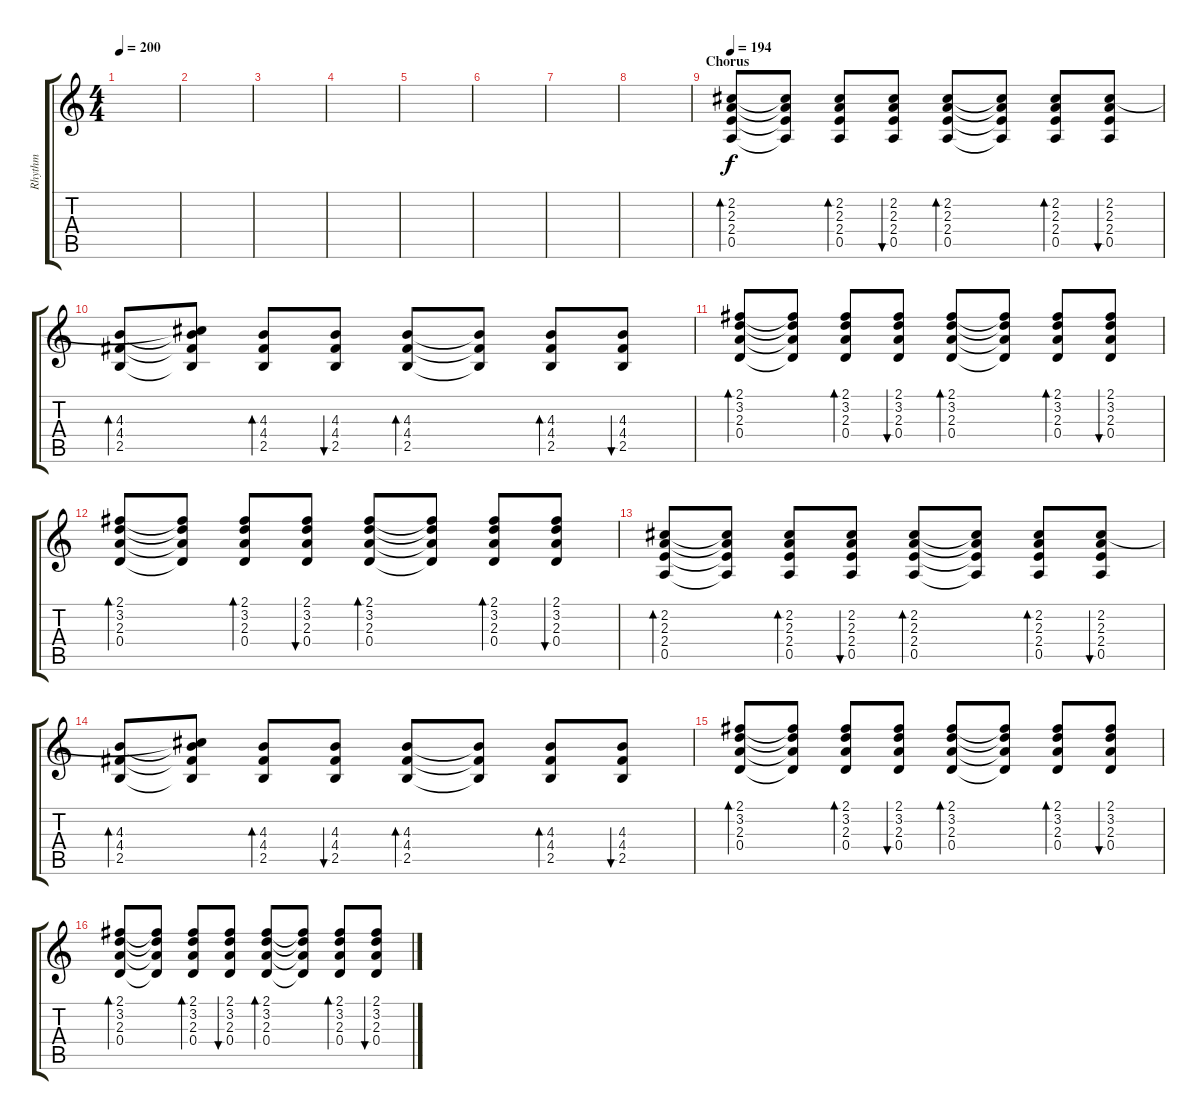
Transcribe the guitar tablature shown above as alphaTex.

\track ("Rhythm" "Rhythm") {instrument distortionguitar}
\staff {score tabs}
\tuning (E4 B3 G3 D3 A2 E2) {hide}
\ts (4 4)
\tempo 200
\clef g2
\ks c
|
|
|
|
|
|
|
|
\section ("" "Chorus")
\tempo 194
(2.2 2.3 2.4 0.5).8{bd 60 volume 7 instrument acousticguitarsteel} (2.2{t} 2.3{t} 2.4{t} 0.5{t}).8 (2.2 2.3 2.4 0.5).8{bd 60} (2.2 2.3 2.4 0.5).8{bu 60} (2.2 2.3 2.4 0.5).8{bd 60} (2.2{t} 2.3{t} 2.4{t} 0.5{t}).8 (2.2 2.3 2.4 0.5).8{bd 60} (2.2 2.3 2.4 0.5).8{bu 60} |
(4.3 4.4 2.5).8{bd 60} (2.2{t} 4.3{t} 4.4{t} 2.5{t}).8 (4.3 4.4 2.5).8{bd 60} (4.3 4.4 2.5).8{bu 60} (4.3 4.4 2.5).8{bd 60} (4.3{t} 4.4{t} 2.5{t}).8 (4.3 4.4 2.5).8{bd 60} (4.3 4.4 2.5).8{bu 60} |
(2.1 3.2 2.3 0.4).8{bd 60} (2.1{t} 3.2{t} 2.3{t} 0.4{t}).8 (2.1 3.2 2.3 0.4).8{bd 60} (2.1 3.2 2.3 0.4).8{bu 60} (2.1 3.2 2.3 0.4).8{bd 60} (2.1{t} 3.2{t} 2.3{t} 0.4{t}).8 (2.1 3.2 2.3 0.4).8{bd 60} (2.1 3.2 2.3 0.4).8{bu 60} |
(2.1 3.2 2.3 0.4).8{bd 60} (2.1{t} 3.2{t} 2.3{t} 0.4{t}).8 (2.1 3.2 2.3 0.4).8{bd 60} (2.1 3.2 2.3 0.4).8{bu 60} (2.1 3.2 2.3 0.4).8{bd 60} (2.1{t} 3.2{t} 2.3{t} 0.4{t}).8 (2.1 3.2 2.3 0.4).8{bd 60} (2.1 3.2 2.3 0.4).8{bu 60} |
(2.2 2.3 2.4 0.5).8{bd 60 volume 9 instrument acousticguitarsteel} (2.2{t} 2.3{t} 2.4{t} 0.5{t}).8 (2.2 2.3 2.4 0.5).8{bd 60} (2.2 2.3 2.4 0.5).8{bu 60} (2.2 2.3 2.4 0.5).8{bd 60} (2.2{t} 2.3{t} 2.4{t} 0.5{t}).8 (2.2 2.3 2.4 0.5).8{bd 60} (2.2 2.3 2.4 0.5).8{bu 60} |
(4.3 4.4 2.5).8{bd 60} (2.2{t} 4.3{t} 4.4{t} 2.5{t}).8 (4.3 4.4 2.5).8{bd 60} (4.3 4.4 2.5).8{bu 60} (4.3 4.4 2.5).8{bd 60} (4.3{t} 4.4{t} 2.5{t}).8 (4.3 4.4 2.5).8{bd 60} (4.3 4.4 2.5).8{bu 60} |
(2.1 3.2 2.3 0.4).8{bd 60} (2.1{t} 3.2{t} 2.3{t} 0.4{t}).8 (2.1 3.2 2.3 0.4).8{bd 60} (2.1 3.2 2.3 0.4).8{bu 60} (2.1 3.2 2.3 0.4).8{bd 60} (2.1{t} 3.2{t} 2.3{t} 0.4{t}).8 (2.1 3.2 2.3 0.4).8{bd 60} (2.1 3.2 2.3 0.4).8{bu 60} |
(2.1 3.2 2.3 0.4).8{bd 60} (2.1{t} 3.2{t} 2.3{t} 0.4{t}).8 (2.1 3.2 2.3 0.4).8{bd 60} (2.1 3.2 2.3 0.4).8{bu 60} (2.1 3.2 2.3 0.4).8{bd 60} (2.1{t} 3.2{t} 2.3{t} 0.4{t}).8 (2.1 3.2 2.3 0.4).8{bd 60} (2.1 3.2 2.3 0.4).8{bu 60}
